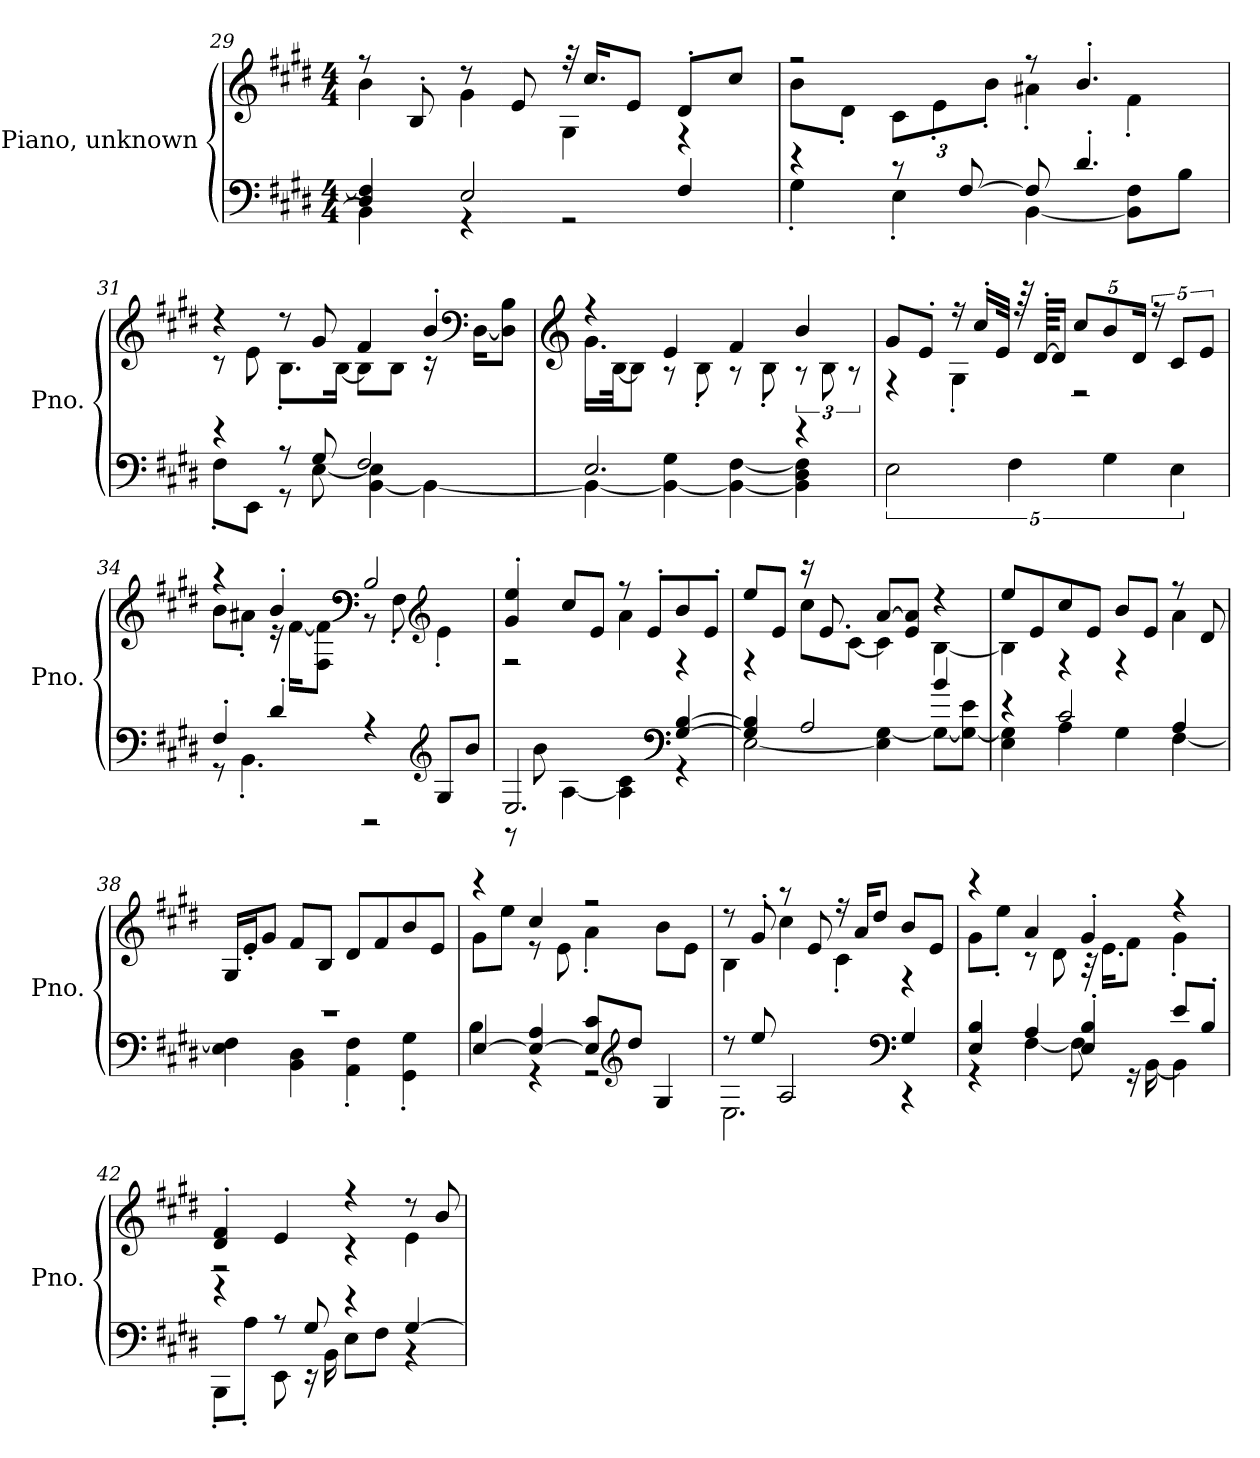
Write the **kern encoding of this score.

**kern	**kern
*part1	*part1
*staff2	*staff1
*I"Piano, unknown	*
*I'Pno.	*
*clefF4	*clefG2
*k[f#c#g#d#]	*k[f#c#g#d#]
*M4/4	*M4/4
=29	=29
*^	*^
4D#/ 4F#/]	4BB\]	8r	4b\
.	.	8B'/	.
2E/	4r	8r	4g#\
.	.	8e/	.
.	2r	32r	4G#\
.	.	16.cc#/KL	.
.	.	8e/J	.
4F#/	.	8d#'/L	4r
.	.	8cc#/J	.
=30	=30	=30	=30
4r	4G#'\	2r	8b\L
.	.	.	8d#'\J
*	*	*	*Xbrackettup
8r	4E'\	.	12c#\L
.	.	.	12e'\
[8F#/	.	.	.
.	.	.	12b'\J
8F#/]	[4BB\	8r	4a#X'\
4.d#'/	.	4.b'/	.
.	8BB\] 8F#\L	.	4f#'\
.	8B\J	.	.
!!LO:LB:g=z	!!
=31	=31	=31	=31
4r	8F#'\L	4r	8r
.	8EE\J	.	8e\
8r	8r	8r	8.B'\L
8G#/	[8E\	8g#/	.
.	.	.	[16B\Jk
2F#/	[4BB\ 4E\]	4f#/	8B\L]
.	.	.	8B\J
.	4BB\_	4b'/	16r
*	*	*clefF4	*
.	.	.	[16D#\KL
.	.	.	8D#\] 8B\J
=32	=32	=32	=32
*	*	*clefG2	*
2.E/	4BB\_	4r	16.g#\LL
.	.	.	[32B\JK
.	.	.	8B\J]
.	4BB\_ 4G#\	4e/	8r
.	.	.	8B'\
.	4BB\_ [4F#\	4f#/	8r
.	.	.	8B'\
*	*	*	*brackettup
4r	4BB\] 4D#\ 4F#\]	4b/	12r
.	.	.	12B\
.	.	.	12r
*v	*v	*	*
=33	=33	=33
5%2E\	8g#/L	4r
.	8e'/J	.
.	16r	4G#'\
.	16cc#'/LL	.
.	32e/JJk	.
5F#\	.	.
.	64r	.
.	[64d#'/KKLL	.
.	16d#/JJ]	.
.	10cc#/L	2r
5G#\	10b/	.
.	20d#/Jk	.
.	20r	.
5E\	10c#/L	.
.	10e/J	.
!!LO:LB:g=z	!!
=34	=34	=34
*^	*	*
4F#'/	8r	4r	8b\L
.	4.BB'\	.	8a#X'\J
4d#'/	.	4b'/	16r
.	.	.	[16f#\KL
.	.	.	8F#\ 8f#\]J
*	*	*clefF4	*
4r	2r	2B/	8r
.	.	.	8F#'\
*clefG2	*	*clefG2	*
8G#/L	.	.	4e'\
8b/J	.	.	.
=35	=35	=35	=35
2.E/	8r	4g#/' 4ee/'	2r
.	8b\	.	.
.	[4A\	8cc#/L	.
.	.	8e/J	.
.	4A\] 4c#\	8r	4a\
.	.	8e'/L	.
*clefF4	*	*	*
[4G#/ [4B/	4r	8b/	4r
.	.	8e'/J	.
=36	=36	=36	=36
4G#/] 4B/]	[2E\	8ee/L	4r
.	.	8e/J	.
2A/	.	16r	8cc#\L
.	.	8.e/	.
.	.	.	[8c#\J
.	4E\] [4G#\	[8a/L	4c#\]
.	.	8e/ 8a/]J	.
4b/	8G#\L_	4r	[4B\
.	8G#\_ 8e\J	.	.
!!LO:LB:g=z	!!
=37	=37	=37	=37
4r	4E\ 4G#\]	8ee/L	4B\]
.	.	8e/	.
2c#/	4A\	8cc#/	4r
.	.	8e/J	.
.	4G#\	8b/L	4r
.	.	8e/J	.
4A/	[4F#\	8r	4a\
.	.	8d#/	.
*	*	*v	*v
=38	=38	=38
1r	4E\ 4F#\]	16G#/LL
.	.	16e'/J
.	.	8g#/J
.	4BB\ 4D#\	8f#/L
.	.	8B/J
.	4AA\' 4F#\'	8d#/L
.	.	8f#/
.	4GG#\' 4G#\'	8b/
.	.	8e/J
=39	=39	=39
*	*	*^
[4E/	4B\	4r	8g#\L
.	.	.	8ee\J
4E/_ 4A/	4r	4cc#/	8r
.	.	.	8e\
8E/] 8c#/L	2r	2r	4a'\
*clefG2	*	*	*
8dd#/J	.	.	.
4G#/	.	.	8b\L
.	.	.	8e\J
=40	=40	=40	=40
8r	2.E\	8r	4B\
8ee/	.	8g#'/	.
2A/	.	8r	4cc#\
.	.	8e/	.
.	.	16r	4c#'\
.	.	16a/KL	.
.	.	8dd#/J	.
*clefF4	*	*	*
4G#/	4r	8b/L	4r
.	.	8e/J	.
!!LO:LB:g=z	!!
=41	=41	=41	=41
4E/ 4B/	4r	4r	8g#\L
.	.	.	8ee'\J
4A/	[4F#\	4a/	8r
.	.	.	8d#\
4E/' 4B/'	8F#\]	4g#'/	32r
.	.	.	16.e\KL
.	16r	.	8f#\J
.	[16BB\	.	.
8e/L	4BB\]	4r	4g#'\
8B'/J	.	.	.
=42	=42	=42	=42
4r	8BBB'\L	4d#/' 4f#/'	2r
.	8A'\J	.	.
8r	8EE\	4e/	.
8G#/	16r	.	.
.	16BB\	.	.
4r	8E\L	4r	4r
.	8F#\J	.	.
[4G#/	4r	8r	4e\
.	.	8b/	.
*v	*v	*	*
*	*v	*v
=	=
*-	*-
